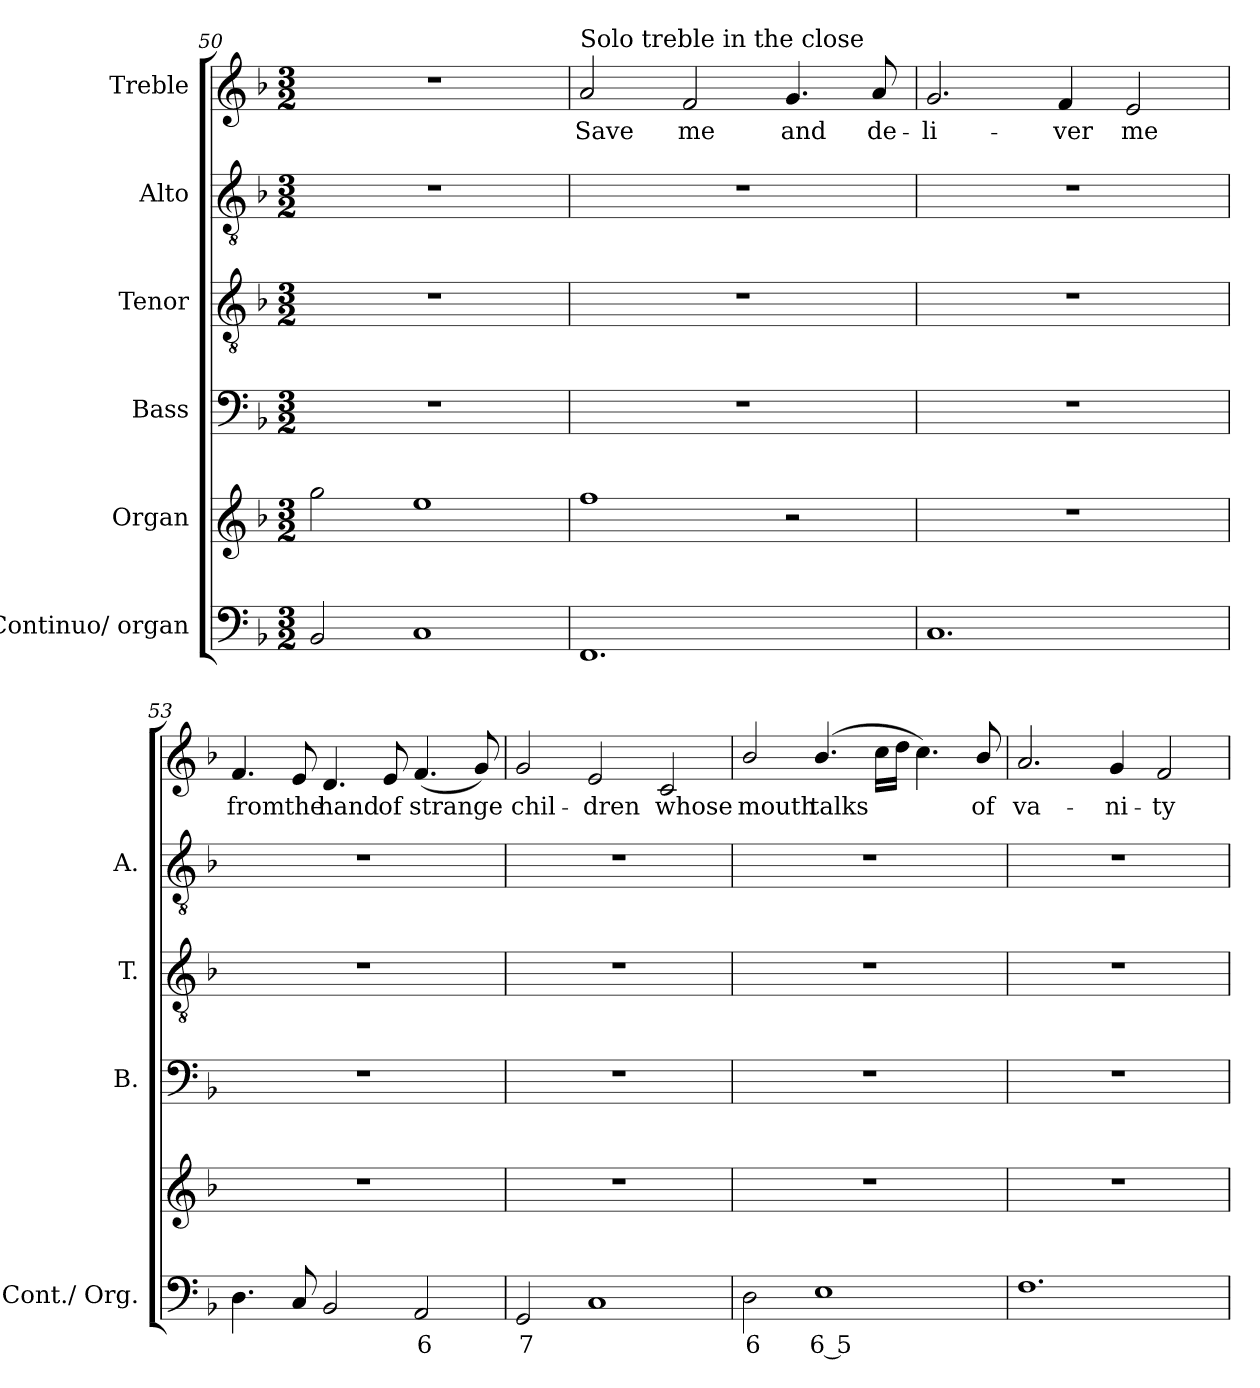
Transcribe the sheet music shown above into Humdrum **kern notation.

**kern	**text	**kern	**kern	**kern	**kern	**kern	**text
*part6	*part6	*part5	*part4	*part3	*part2	*part1	*part1
*staff6	*staff6	*staff5	*staff4	*staff3	*staff2	*staff1	*staff1
*I"Continuo/ organ	*	*I"Organ	*I"Bass	*I"Tenor	*I"Alto	*I"Treble	*
*I'Cont./ Org.	*	*	*I'B.	*I'T.	*I'A.	*	*
*clefF4	*	*clefG2	*clefF4	*clefGv2	*clefGv2	*clefG2	*
*	*	*	*	*ITrd7c12	*ITrd7c12	*	*
*k[b-]	*	*k[b-]	*k[b-]	*k[b-]	*k[b-]	*k[b-]	*
*F:	*	*F:	*F:	*F:	*F:	*F:	*
*M3/2	*	*M3/2	*M3/2	*M3/2	*M3/2	*M3/2	*
=50	=50	=50	=50	=50	=50	=50	=50
!	!	!	!LO:N:vis=1	!LO:N:vis=1	!LO:N:vis=1	!LO:N:vis=1	!
2BB-i/	.	2ggi\	1.r	1.r	1.r	1.r	.
1Ci	.	1eei	.	.	.	.	.
!!LO:LB:g=z
=51	=51	=51	=51	=51	=51	=51	=51
!	!	!	!LO:N:vis=1	!LO:N:vis=1	!LO:N:vis=1	!	!
!	!	!	!	!	!	!LO:TX:a:t=Solo treble in the close	!
!	!	!	!	!	!	!	!LO:LY:b:color=#000000
1.FFi	.	1ffi	1.r	1.r	1.r	2ai/	Save
!	!	!	!	!	!	!	!LO:LY:b:color=#000000
.	.	.	.	.	.	2fi/	me
!	!	!	!	!	!	!	!LO:LY:b:color=#000000
.	.	2r	.	.	.	4.gi/	and
!	!	!	!	!	!	!	!LO:LY:b:color=#000000
.	.	.	.	.	.	8ai/	de-
=52	=52	=52	=52	=52	=52	=52	=52
!	!	!LO:N:vis=1	!LO:N:vis=1	!LO:N:vis=1	!LO:N:vis=1	!	!
!	!	!	!	!	!	!	!LO:LY:b:color=#000000
1.Ci	.	1.r	1.r	1.r	1.r	2.gi/	-li-
!	!	!	!	!	!	!	!LO:LY:b:color=#000000
.	.	.	.	.	.	4fi/	-ver
!	!	!	!	!	!	!	!LO:LY:b:color=#000000
.	.	.	.	.	.	2ei/	me
=53	=53	=53	=53	=53	=53	=53	=53
!	!	!LO:N:vis=1	!LO:N:vis=1	!LO:N:vis=1	!LO:N:vis=1	!	!
!	!	!	!	!	!	!	!LO:LY:b:color=#000000
4.Di\	.	1.r	1.r	1.r	1.r	4.fi/	from
!	!	!	!	!	!	!	!LO:LY:b:color=#000000
8Ci/	.	.	.	.	.	8ei/	the
!	!	!	!	!	!	!	!LO:LY:b:color=#000000
2BB-i/	.	.	.	.	.	4.di/	hand
!	!	!	!	!	!	!	!LO:LY:b:color=#000000
.	.	.	.	.	.	8ei/	of
!	!LO:LY:b:color=#000000	!	!	!	!	!	!
!	!	!	!	!	!	!	!LO:LY:b:color=#000000
2AAi/	6	.	.	.	.	(4.fi/	strange
.	.	.	.	.	.	8gi/)	.
=54	=54	=54	=54	=54	=54	=54	=54
!	!LO:LY:b:color=#000000	!LO:N:vis=1	!LO:N:vis=1	!LO:N:vis=1	!LO:N:vis=1	!	!
!	!	!	!	!	!	!	!LO:LY:b:color=#000000
2GGi/	7	1.r	1.r	1.r	1.r	2gi/	chil-
!	!	!	!	!	!	!	!LO:LY:b:color=#000000
1Ci	.	.	.	.	.	2ei/	-dren
!	!	!	!	!	!	!	!LO:LY:b:color=#000000
.	.	.	.	.	.	2ci/	whose
=55	=55	=55	=55	=55	=55	=55	=55
!	!LO:LY:b:color=#000000	!LO:N:vis=1	!LO:N:vis=1	!LO:N:vis=1	!LO:N:vis=1	!	!
!	!	!	!	!	!	!	!LO:LY:b:color=#000000
2Di\	6	1.r	1.r	1.r	1.r	2b-i/	mouth
!	!LO:LY:b:color=#000000	!	!	!	!	!	!
!	!	!	!	!	!	!	!LO:LY:b:color=#000000
1Ei	6 5	.	.	.	.	(4.b-i/	talks
.	.	.	.	.	.	16cci\LL	.
.	.	.	.	.	.	16ddi\JJ	.
.	.	.	.	.	.	4.cci\)	.
!	!	!	!	!	!	!	!LO:LY:b:color=#000000
.	.	.	.	.	.	8b-i/	of
!!LO:LB:g=z
=56	=56	=56	=56	=56	=56	=56	=56
!	!	!LO:N:vis=1	!LO:N:vis=1	!LO:N:vis=1	!LO:N:vis=1	!	!
!	!	!	!	!	!	!	!LO:LY:b:color=#000000
1.Fi	.	1.r	1.r	1.r	1.r	2.ai/	va-
!	!	!	!	!	!	!	!LO:LY:b:color=#000000
.	.	.	.	.	.	4gi/	-ni-
!	!	!	!	!	!	!	!LO:LY:b:color=#000000
.	.	.	.	.	.	2fi/	-ty
=	=	=	=	=	=	=	=
*-	*-	*-	*-	*-	*-	*-	*-
